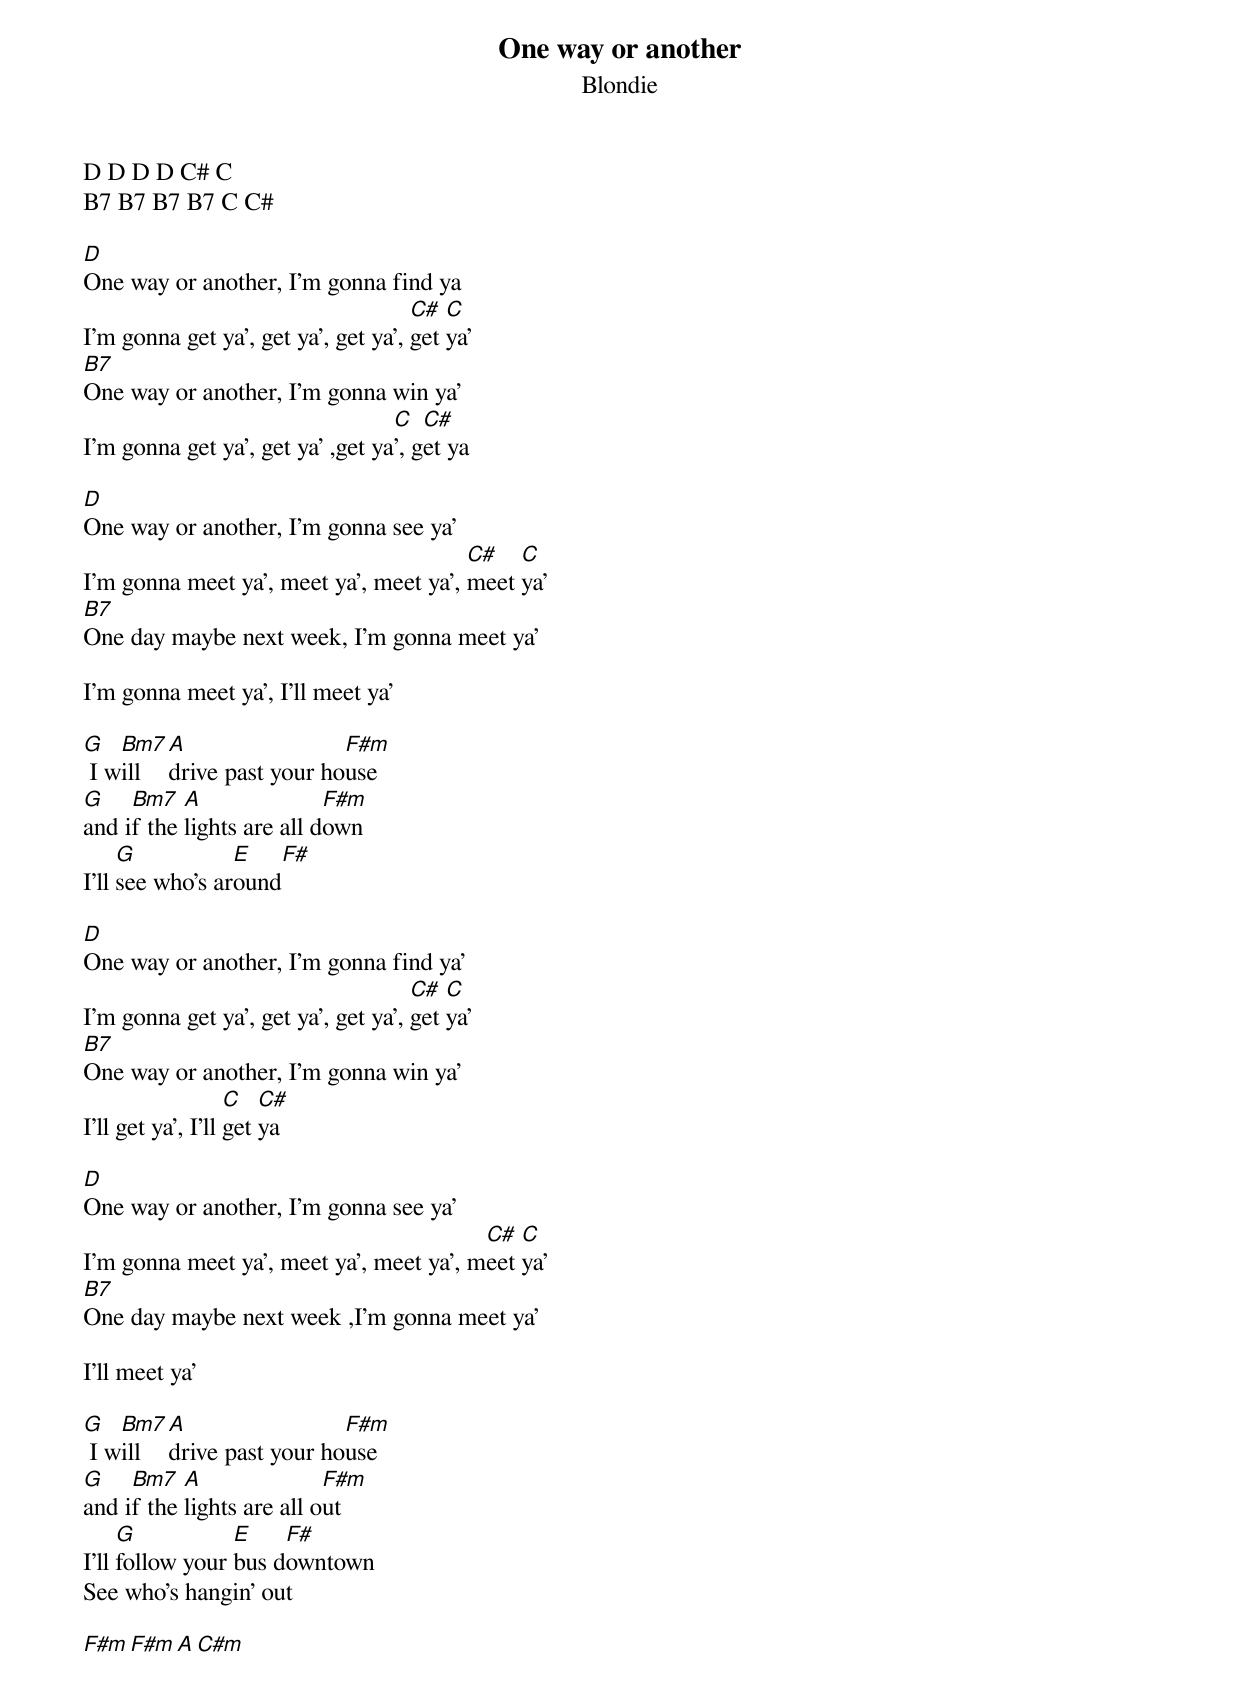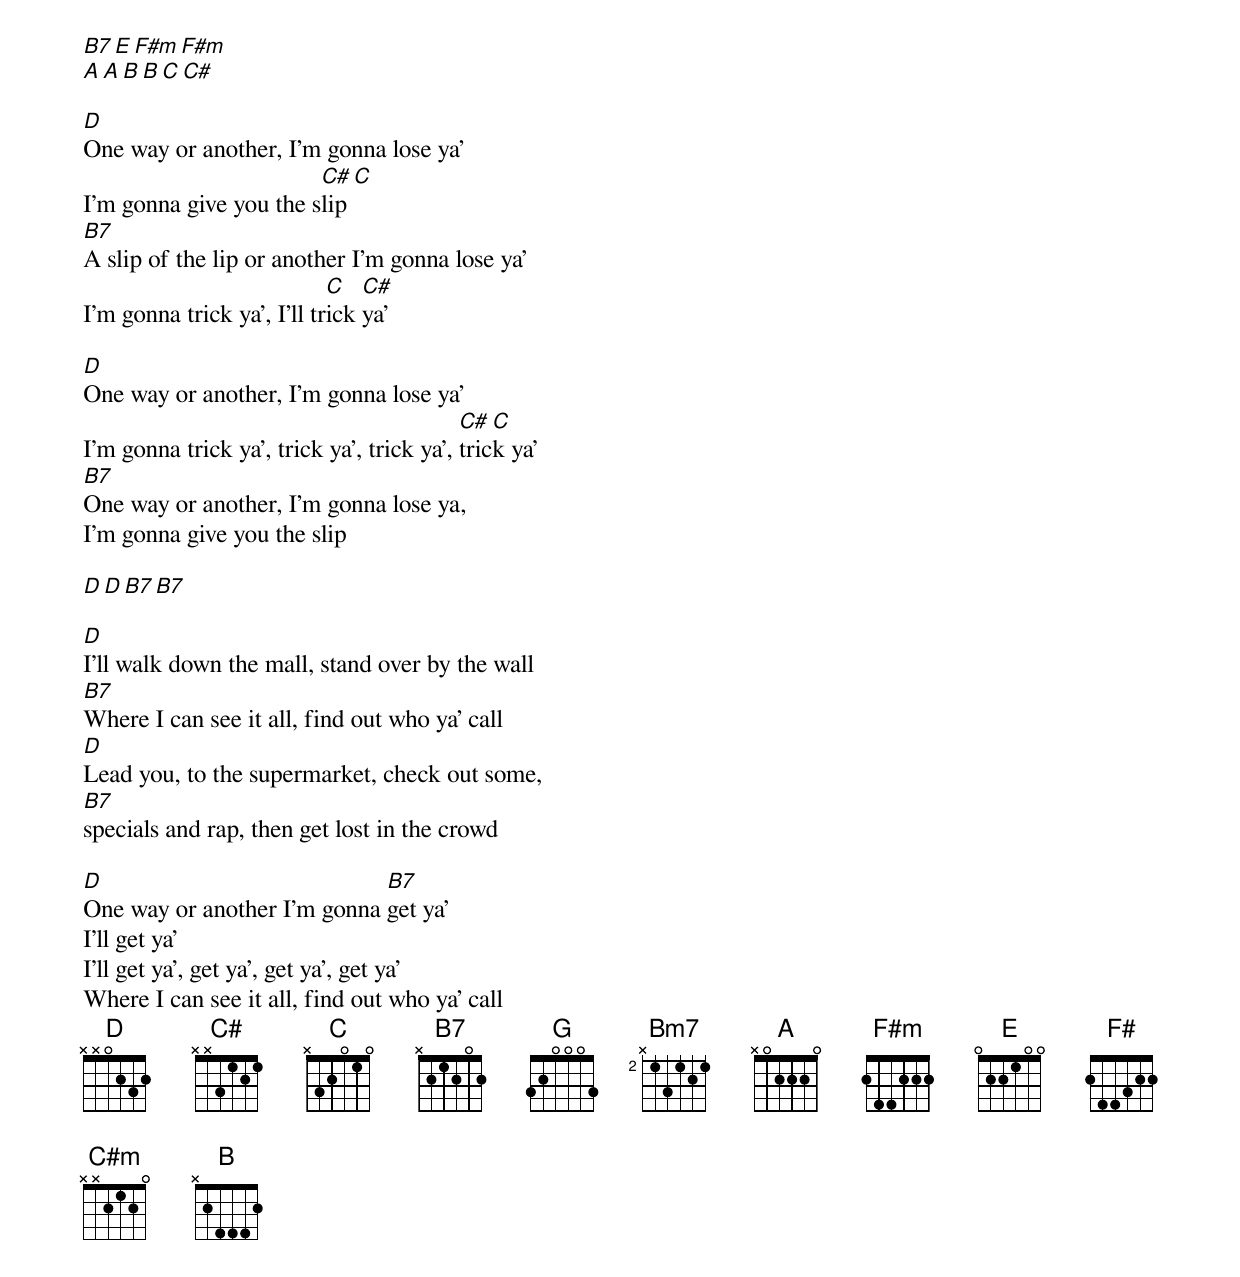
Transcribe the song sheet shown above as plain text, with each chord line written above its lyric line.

One way or another
Blondie

D D D D C# C
B7 B7 B7 B7 C C#

D
One way or another, I'm gonna find ya
                                     C#  C
I'm gonna get ya', get ya', get ya', get ya'
B7
One way or another, I'm gonna win ya'
                                  C   C#
I'm gonna get ya', get ya' ,get ya', get ya

D
One way or another, I'm gonna see ya'
                                        C#   C
I'm gonna meet ya', meet ya', meet ya', meet ya'
B7
One day maybe next week, I'm gonna meet ya'

I'm gonna meet ya', I'll meet ya'

G   Bm7 A                 F#m
 I will drive past your house
G    Bm7   A               F#m
and if the lights are all down
     G           E    F#
I'll see who's around

D
One way or another, I'm gonna find ya'
                                     C#  C
I'm gonna get ya', get ya', get ya', get ya'
B7
One way or another, I'm gonna win ya'
                   C   C#
I'll get ya', I'll get ya

D
One way or another, I'm gonna see ya'
                                         C#  C
I'm gonna meet ya', meet ya', meet ya', meet ya'
B7
One day maybe next week ,I'm gonna meet ya'

I'll meet ya'

G   Bm7 A                 F#m
 I will drive past your house
G    Bm7   A               F#m
and if the lights are all out
     G           E    F#
I'll follow your bus downtown
See who's hangin' out

F#m F#m A C#m
B7  E F#m F#m
A A B B C C#

D
One way or another, I'm gonna lose ya'
                        C#  C
I'm gonna give you the slip
B7
A slip of the lip or another I'm gonna lose ya'
                            C   C#
I'm gonna trick ya', I'll trick ya'

D
One way or another, I'm gonna lose ya'
                                           C#  C
I'm gonna trick ya', trick ya', trick ya', trick ya'
B7
One way or another, I'm gonna lose ya,
I'm gonna give you the slip

D D B7 B7

D
I'll walk down the mall, stand over by the wall
B7
Where I can see it all, find out who ya' call
D
Lead you, to the supermarket, check out some,
B7
specials and rap, then get lost in the crowd

D                            B7
One way or another I'm gonna get ya'
I'll get ya'
I'll get ya', get ya', get ya', get ya'
Where I can see it all, find out who ya' call
